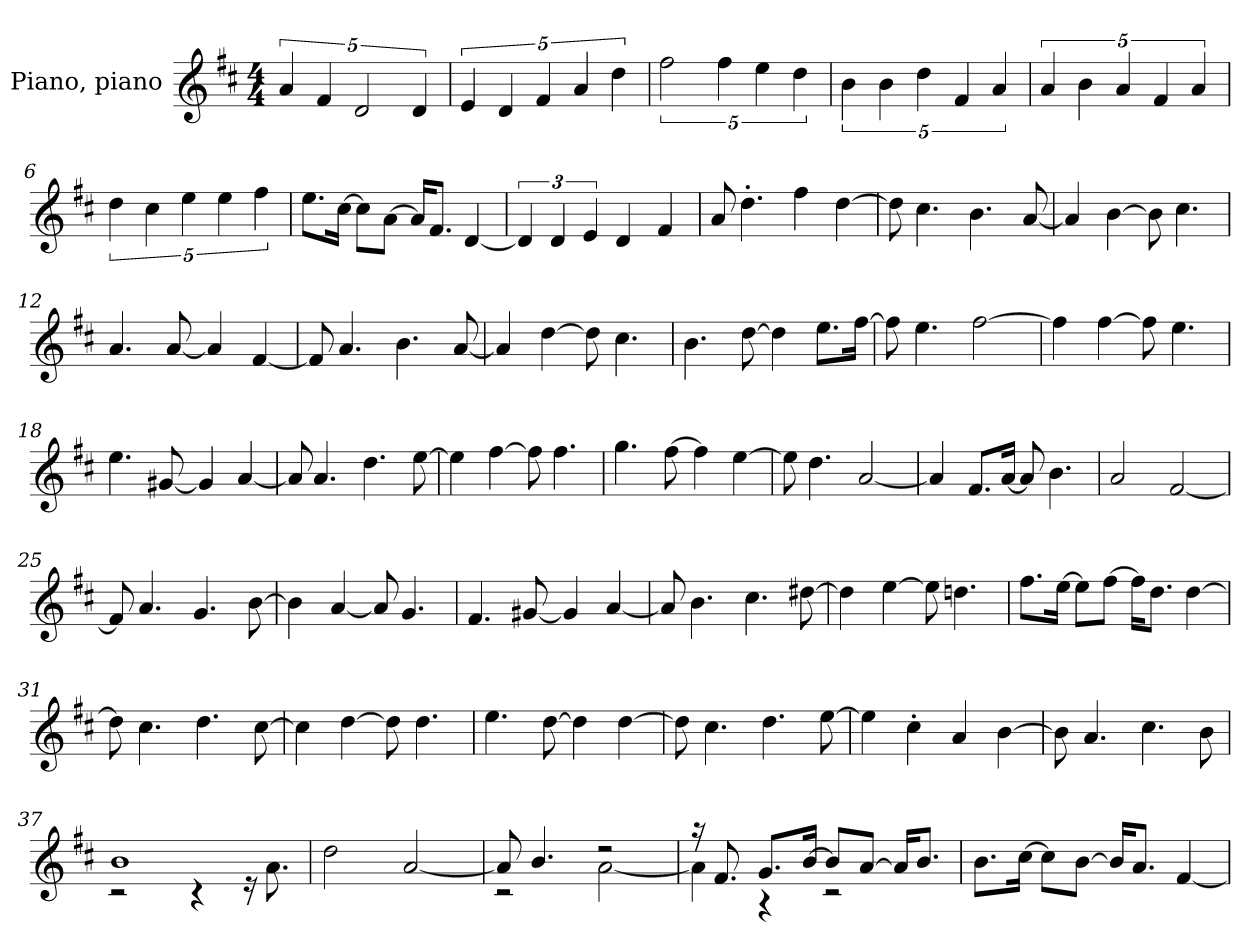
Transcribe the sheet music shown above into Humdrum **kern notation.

**kern
*part1
*staff1
*I"Piano, piano
*clefG2
*k[f#c#]
*M4/4
*MM98
=1
5a/
5f#/
5%2d/
5d/
=2
5e/
5d/
5f#/
5a/
5dd\
=3
5%2ff#\
5ff#\
5ee\
5dd\
=4
5b\
5b\
5dd\
5f#/
5a/
=5
5a/
5b\
5a/
5f#/
5a/
=6
5dd\
5cc#\
5ee\
5ee\
5ff#\
=7
8.ee\L
[16cc#\Jk
8cc#\L]
[8a\J
16a/KL]
8.f#/J
[4d/
!!LO:LB:g=z
=8
6d/]
6d/
6e/
4d/
4f#/
=9
8a/
4.dd'\
4ff#\
[4dd\
=10
8dd\]
4.cc#\
4.b\
[8a/
=11
4a/]
[4b\
8b\]
4.cc#\
=12
4.a/
[8a/
4a/]
[4f#/
=13
8f#/]
4.a/
4.b\
[8a/
=14
4a/]
[4dd\
8dd\]
4.cc#\
!!LO:LB:g=z
=15
4.b\
[8dd\
4dd\]
8.ee\L
[16ff#\Jk
=16
8ff#\]
4.ee\
[2ff#\
=17
4ff#\]
[4ff#\
8ff#\]
4.ee\
=18
4.ee\
[8g#X/
4g#/]
[4a/
=19
8a/]
4.a/
4.dd\
[8ee\
=20
4ee\]
[4ff#\
8ff#\]
4.ff#\
=21
4.gg\
[8ff#\
4ff#\]
[4ee\
!!LO:LB:g=z
=22
8ee\]
4.dd\
[2a/
=23
4a/]
8.f#/L
[16a/Jk
8a/]
4.b\
=24
2a/
[2f#/
=25
8f#/]
4.a/
4.g/
[8b\
=26
4b\]
[4a/
8a/]
4.g/
=27
4.f#/
[8g#X/
4g#/]
[4a/
=28
8a/]
4.b\
4.cc#\
[8dd#X\
!!LO:LB:g=z
=29
4dd#\]
[4ee\
8ee\]
4.ddn\
=30
8.ff#\L
[16ee\Jk
8ee\L]
[8ff#\J
16ff#\KL]
8.dd\J
[4dd\
=31
8dd\]
4.cc#\
4.dd\
[8cc#\
=32
4cc#\]
[4dd\
8dd\]
4.dd\
=33
4.ee\
[8dd\
4dd\]
[4dd\
=34
8dd\]
4.cc#\
4.dd\
[8ee\
=35
4ee\]
4cc#'\
4a/
[4b\
!!LO:LB:g=z
=36
8b\]
4.a/
4.cc#\
8b\
=37
*^
1b	2r
.	4r
.	16r
.	8.a\
*v	*v
=38
2dd\
[2a/
=39
*^
8a/]	2r
4.b/	.
2r	[2a\
=40	=40
16r	4a\]
8.f#/	.
8.g/L	4r
[16b/Jk	.
8b/L]	2r
[8a/J	.
16a/KL]	.
8.b/J	.
*v	*v
=41
8.b\L
[16cc#\Jk
8cc#\L]
[8b\J
16b/KL]
8.a/J
[4f#/
=
*-
